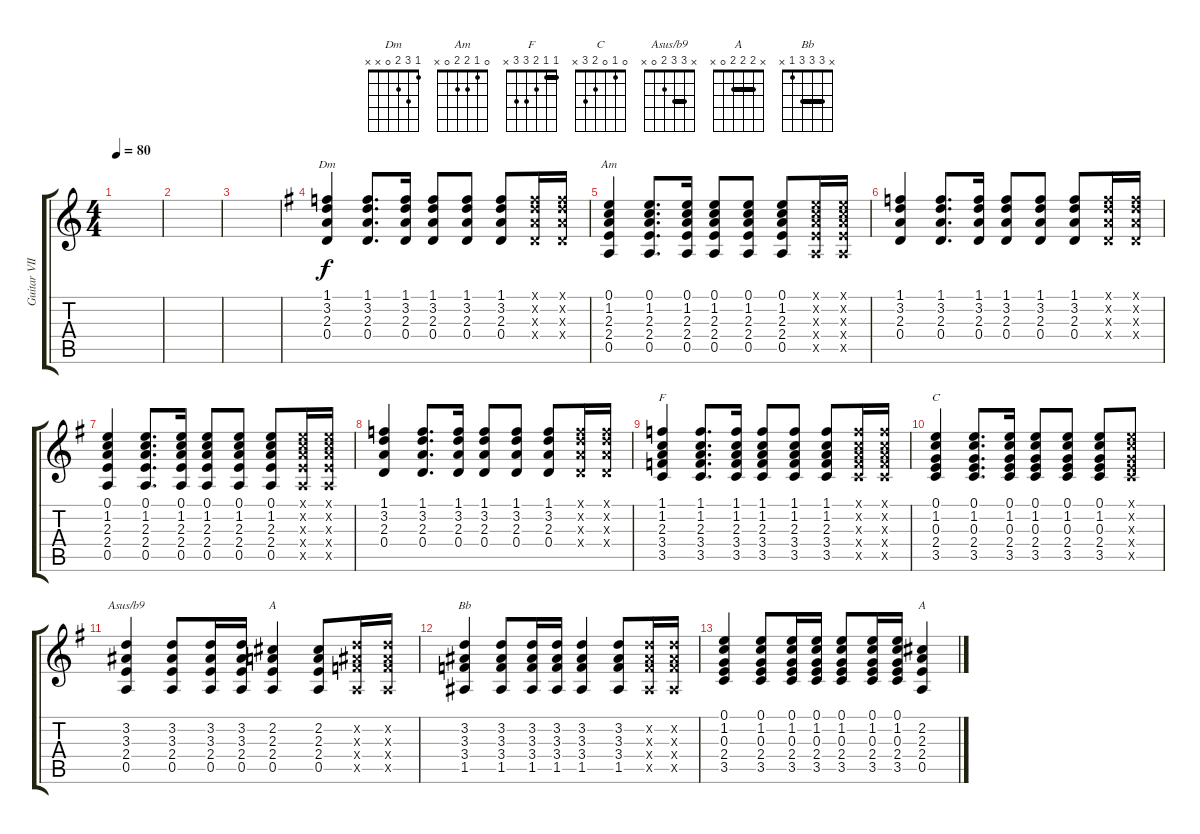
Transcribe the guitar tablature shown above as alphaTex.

\track ("Guitar VII (Acoustic Standard Tuning)" "Guitar VII") {instrument acousticguitarsteel}
\staff {score tabs}
\tuning (E4 B3 G3 D3 A2 E2) {hide}
\chord ("Dm" 1 3 2 0 x x)
\chord ("Am" 0 1 2 2 0 x)
\chord ("F" 1 1 2 3 3 x) {barre 1}
\chord ("C" 0 1 0 2 3 x)
\chord ("Asus/b9" x 3 3 2 0 x) {barre 3}
\chord ("A" 0 2 2 2 0 x)
\chord ("Bb" x 3 3 3 1 x) {barre 3}
\chord ("A" x 2 2 2 0 x) {barre 2}
\ts (4 4)
\tempo 80
\clef g2
\ks c
|
|
|
\ks g
(1.1 3.2 2.3 0.4).4{ch "Dm"} (1.1 3.2 2.3 0.4).8{d} (1.1 3.2 2.3 0.4).16 (1.1 3.2 2.3 0.4).8 (1.1 3.2 2.3 0.4).8 (1.1 3.2 2.3 0.4).8 (1.1{x} 3.2{x} 2.3{x} 0.4{x}).16 (1.1{x} 3.2{x} 2.3{x} 0.4{x}).16 |
(0.1 1.2 2.3 2.4 0.5).4{ch "Am"} (0.1 1.2 2.3 2.4 0.5).8{d} (0.1 1.2 2.3 2.4 0.5).16 (0.1 1.2 2.3 2.4 0.5).8 (0.1 1.2 2.3 2.4 0.5).8 (0.1 1.2 2.3 2.4 0.5).8 (0.1{x} 1.2{x} 2.3{x} 2.4{x} 0.5{x}).16 (0.1{x} 1.2{x} 2.3{x} 2.4{x} 0.5{x}).16 |
(1.1 3.2 2.3 0.4).4 (1.1 3.2 2.3 0.4).8{d} (1.1 3.2 2.3 0.4).16 (1.1 3.2 2.3 0.4).8 (1.1 3.2 2.3 0.4).8 (1.1 3.2 2.3 0.4).8 (1.1{x} 3.2{x} 2.3{x} 0.4{x}).16 (1.1{x} 3.2{x} 2.3{x} 0.4{x}).16 |
(0.1 1.2 2.3 2.4 0.5).4 (0.1 1.2 2.3 2.4 0.5).8{d} (0.1 1.2 2.3 2.4 0.5).16 (0.1 1.2 2.3 2.4 0.5).8 (0.1 1.2 2.3 2.4 0.5).8 (0.1 1.2 2.3 2.4 0.5).8 (0.1{x} 1.2{x} 2.3{x} 2.4{x} 0.5{x}).16 (0.1{x} 1.2{x} 2.3{x} 2.4{x} 0.5{x}).16 |
(1.1 3.2 2.3 0.4).4 (1.1 3.2 2.3 0.4).8{d} (1.1 3.2 2.3 0.4).16 (1.1 3.2 2.3 0.4).8 (1.1 3.2 2.3 0.4).8 (1.1 3.2 2.3 0.4).8 (1.1{x} 3.2{x} 2.3{x} 0.4{x}).16 (1.1{x} 3.2{x} 2.3{x} 0.4{x}).16 |
(1.1 1.2 2.3 3.4 3.5).4{ch "F"} (1.1 1.2 2.3 3.4 3.5).8{d} (1.1 1.2 2.3 3.4 3.5).16 (1.1 1.2 2.3 3.4 3.5).8 (1.1 1.2 2.3 3.4 3.5).8 (1.1 1.2 2.3 3.4 3.5).8 (1.1{x} 1.2{x} 2.3{x} 3.4{x} 3.5{x}).16 (1.1{x} 1.2{x} 2.3{x} 3.4{x} 3.5{x}).16 |
(0.1 1.2 0.3 2.4 3.5).4{ch "C"} (0.1 1.2 0.3 2.4 3.5).8{d} (0.1 1.2 0.3 2.4 3.5).16 (0.1 1.2 0.3 2.4 3.5).8 (0.1 1.2 0.3 2.4 3.5).8 (0.1 1.2 0.3 2.4 3.5).8 (0.1{x} 1.2{x} 0.3{x} 2.4{x} 3.5{x}).8 |
(3.2 3.3 2.4 0.5).4{ch "Asus/b9"} (3.2 3.3 2.4 0.5).8 (3.2 3.3 2.4 0.5).16 (3.2 3.3 2.4 0.5).16 (2.2 2.3 2.4 0.5).4{ch "A"} (2.2 2.3 2.4 0.5).8 (3.2{x} 3.3{x} 3.4{x} 0.5{x}).16 (3.2{x} 3.3{x} 3.4{x} 0.5{x}).16 |
(3.2 3.3 3.4 1.5).4{ch "Bb"} (3.2 3.3 3.4 1.5).8 (3.2 3.3 3.4 1.5).16 (3.2 3.3 3.4 1.5).16 (3.2 3.3 3.4 1.5).4 (3.2 3.3 3.4 1.5).8 (3.2{x} 3.3{x} 3.4{x} 1.5{x}).16 (3.2{x} 3.3{x} 3.4{x} 1.5{x}).16 |
(0.1 1.2 0.3 2.4 3.5).4 (0.1 1.2 0.3 2.4 3.5).8 (0.1 1.2 0.3 2.4 3.5).16 (0.1 1.2 0.3 2.4 3.5).16 (0.1 1.2 0.3 2.4 3.5).8 (0.1 1.2 0.3 2.4 3.5).16 (0.1 1.2 0.3 2.4 3.5).16 (2.2 2.3 2.4 0.5).4{ch "A"}
